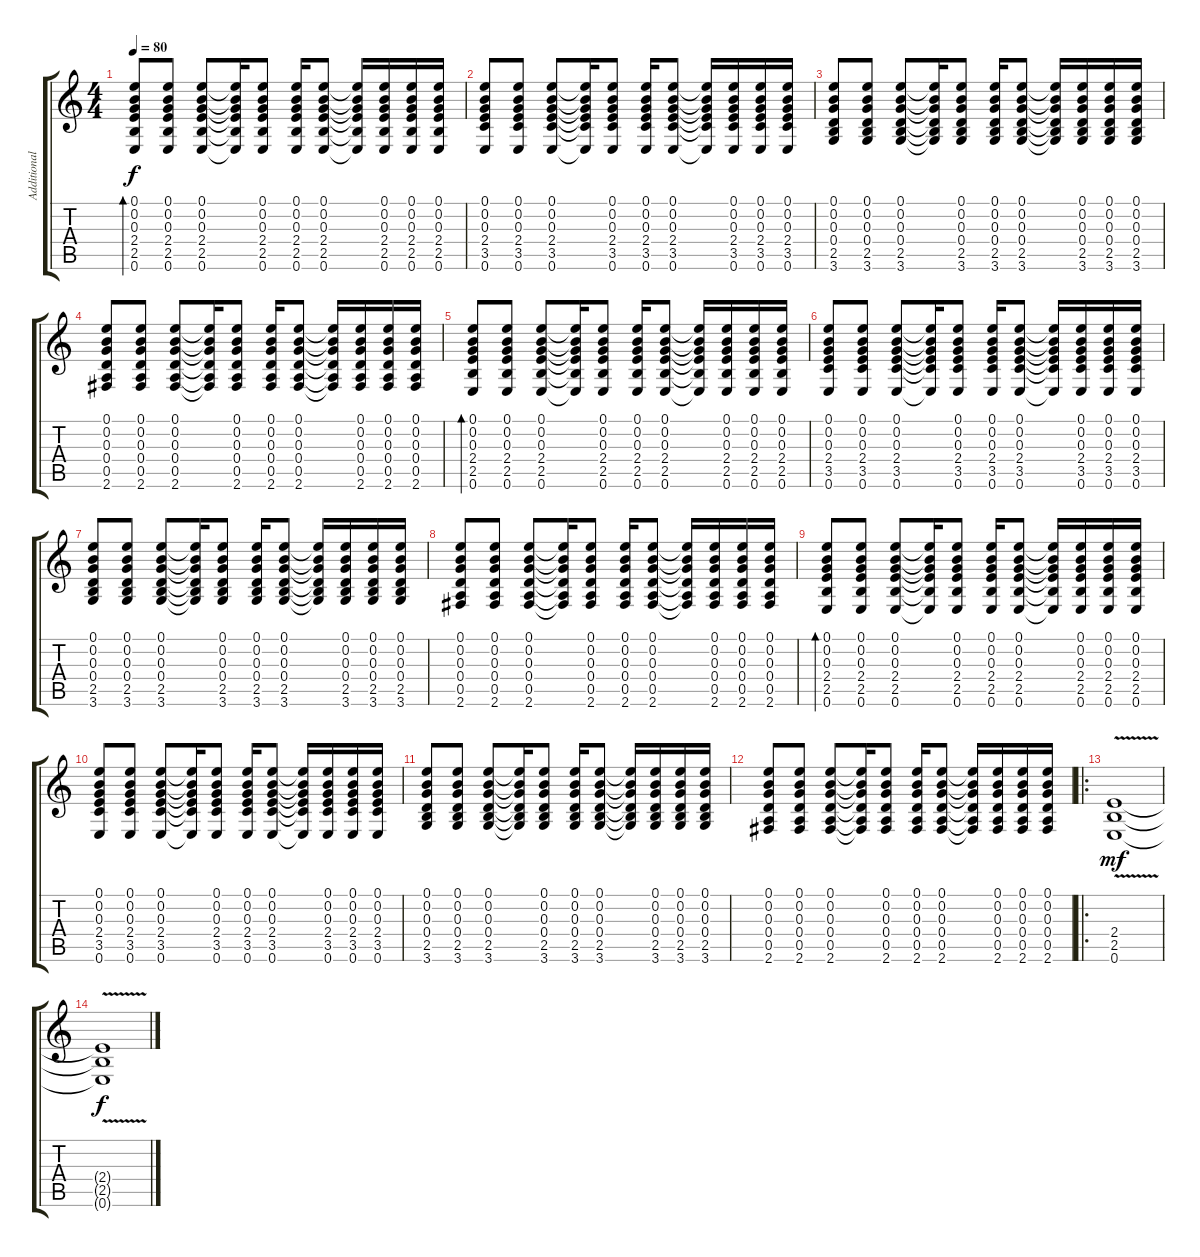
\track ("Additional Guitar" "Additional") {instrument electricguitarjazz}
\staff {score tabs}
\tuning (E4 B3 G3 D3 A2 E2) {hide}
\ts (4 4)
\tempo 80
\clef g2
\ks c
(0.1 0.2 0.3 2.4 2.5 0.6).8{bd 60 dy f instrument electricguitarjazz} (0.1 0.2 0.3 2.4 2.5 0.6).8 (0.1 0.2 0.3 2.4 2.5 0.6).8 (0.1{t} 0.2{t} 0.3{t} 2.4{t} 2.5{t} 0.6{t}).16 (0.1 0.2 0.3 2.4 2.5 0.6).8 (0.1 0.2 0.3 2.4 2.5 0.6).16 (0.1 0.2 0.3 2.4 2.5 0.6).8 (0.1{t} 0.2{t} 0.3{t} 2.4{t} 2.5{t} 0.6{t}).16 (0.1 0.2 0.3 2.4 2.5 0.6).16 (0.1 0.2 0.3 2.4 2.5 0.6).16 (0.1 0.2 0.3 2.4 2.5 0.6).16 |
(0.1 0.2 0.3 2.4 3.5 0.6).8 (0.1 0.2 0.3 2.4 3.5 0.6).8 (0.1 0.2 0.3 2.4 3.5 0.6).8 (0.1{t} 0.2{t} 0.3{t} 2.4{t} 3.5{t} 0.6{t}).16 (0.1 0.2 0.3 2.4 3.5 0.6).8 (0.1 0.2 0.3 2.4 3.5 0.6).16 (0.1 0.2 0.3 2.4 3.5 0.6).8 (0.1{t} 0.2{t} 0.3{t} 2.4{t} 3.5{t} 0.6{t}).16 (0.1 0.2 0.3 2.4 3.5 0.6).16 (0.1 0.2 0.3 2.4 3.5 0.6).16 (0.1 0.2 0.3 2.4 3.5 0.6).16 |
(0.1 0.2 0.3 0.4 2.5 3.6).8 (0.1 0.2 0.3 0.4 2.5 3.6).8 (0.1 0.2 0.3 0.4 2.5 3.6).8 (0.1{t} 0.2{t} 0.3{t} 0.4{t} 2.5{t} 3.6{t}).16 (0.1 0.2 0.3 0.4 2.5 3.6).8 (0.1 0.2 0.3 0.4 2.5 3.6).16 (0.1 0.2 0.3 0.4 2.5 3.6).8 (0.1{t} 0.2{t} 0.3{t} 0.4{t} 2.5{t} 3.6{t}).16 (0.1 0.2 0.3 0.4 2.5 3.6).16 (0.1 0.2 0.3 0.4 2.5 3.6).16 (0.1 0.2 0.3 0.4 2.5 3.6).16 |
(0.1 0.2 0.3 0.4 0.5 2.6).8 (0.1 0.2 0.3 0.4 0.5 2.6).8 (0.1 0.2 0.3 0.4 0.5 2.6).8 (0.1{t} 0.2{t} 0.3{t} 0.4{t} 0.5{t} 2.6{t}).16 (0.1 0.2 0.3 0.4 0.5 2.6).8 (0.1 0.2 0.3 0.4 0.5 2.6).16 (0.1 0.2 0.3 0.4 0.5 2.6).8 (0.1{t} 0.2{t} 0.3{t} 0.4{t} 0.5{t} 2.6{t}).16 (0.1 0.2 0.3 0.4 0.5 2.6).16 (0.1 0.2 0.3 0.4 0.5 2.6).16 (0.1 0.2 0.3 0.4 0.5 2.6).16 |
(0.1 0.2 0.3 2.4 2.5 0.6).8{bd 60} (0.1 0.2 0.3 2.4 2.5 0.6).8 (0.1 0.2 0.3 2.4 2.5 0.6).8 (0.1{t} 0.2{t} 0.3{t} 2.4{t} 2.5{t} 0.6{t}).16 (0.1 0.2 0.3 2.4 2.5 0.6).8 (0.1 0.2 0.3 2.4 2.5 0.6).16 (0.1 0.2 0.3 2.4 2.5 0.6).8 (0.1{t} 0.2{t} 0.3{t} 2.4{t} 2.5{t} 0.6{t}).16 (0.1 0.2 0.3 2.4 2.5 0.6).16 (0.1 0.2 0.3 2.4 2.5 0.6).16 (0.1 0.2 0.3 2.4 2.5 0.6).16 |
(0.1 0.2 0.3 2.4 3.5 0.6).8 (0.1 0.2 0.3 2.4 3.5 0.6).8 (0.1 0.2 0.3 2.4 3.5 0.6).8 (0.1{t} 0.2{t} 0.3{t} 2.4{t} 3.5{t} 0.6{t}).16 (0.1 0.2 0.3 2.4 3.5 0.6).8 (0.1 0.2 0.3 2.4 3.5 0.6).16 (0.1 0.2 0.3 2.4 3.5 0.6).8 (0.1{t} 0.2{t} 0.3{t} 2.4{t} 3.5{t} 0.6{t}).16 (0.1 0.2 0.3 2.4 3.5 0.6).16 (0.1 0.2 0.3 2.4 3.5 0.6).16 (0.1 0.2 0.3 2.4 3.5 0.6).16 |
(0.1 0.2 0.3 0.4 2.5 3.6).8 (0.1 0.2 0.3 0.4 2.5 3.6).8 (0.1 0.2 0.3 0.4 2.5 3.6).8 (0.1{t} 0.2{t} 0.3{t} 0.4{t} 2.5{t} 3.6{t}).16 (0.1 0.2 0.3 0.4 2.5 3.6).8 (0.1 0.2 0.3 0.4 2.5 3.6).16 (0.1 0.2 0.3 0.4 2.5 3.6).8 (0.1{t} 0.2{t} 0.3{t} 0.4{t} 2.5{t} 3.6{t}).16 (0.1 0.2 0.3 0.4 2.5 3.6).16 (0.1 0.2 0.3 0.4 2.5 3.6).16 (0.1 0.2 0.3 0.4 2.5 3.6).16 |
(0.1 0.2 0.3 0.4 0.5 2.6).8 (0.1 0.2 0.3 0.4 0.5 2.6).8 (0.1 0.2 0.3 0.4 0.5 2.6).8 (0.1{t} 0.2{t} 0.3{t} 0.4{t} 0.5{t} 2.6{t}).16 (0.1 0.2 0.3 0.4 0.5 2.6).8 (0.1 0.2 0.3 0.4 0.5 2.6).16 (0.1 0.2 0.3 0.4 0.5 2.6).8 (0.1{t} 0.2{t} 0.3{t} 0.4{t} 0.5{t} 2.6{t}).16 (0.1 0.2 0.3 0.4 0.5 2.6).16 (0.1 0.2 0.3 0.4 0.5 2.6).16 (0.1 0.2 0.3 0.4 0.5 2.6).16 |
(0.1 0.2 0.3 2.4 2.5 0.6).8{bd 60} (0.1 0.2 0.3 2.4 2.5 0.6).8 (0.1 0.2 0.3 2.4 2.5 0.6).8 (0.1{t} 0.2{t} 0.3{t} 2.4{t} 2.5{t} 0.6{t}).16 (0.1 0.2 0.3 2.4 2.5 0.6).8 (0.1 0.2 0.3 2.4 2.5 0.6).16 (0.1 0.2 0.3 2.4 2.5 0.6).8 (0.1{t} 0.2{t} 0.3{t} 2.4{t} 2.5{t} 0.6{t}).16 (0.1 0.2 0.3 2.4 2.5 0.6).16 (0.1 0.2 0.3 2.4 2.5 0.6).16 (0.1 0.2 0.3 2.4 2.5 0.6).16 |
(0.1 0.2 0.3 2.4 3.5 0.6).8 (0.1 0.2 0.3 2.4 3.5 0.6).8 (0.1 0.2 0.3 2.4 3.5 0.6).8 (0.1{t} 0.2{t} 0.3{t} 2.4{t} 3.5{t} 0.6{t}).16 (0.1 0.2 0.3 2.4 3.5 0.6).8 (0.1 0.2 0.3 2.4 3.5 0.6).16 (0.1 0.2 0.3 2.4 3.5 0.6).8 (0.1{t} 0.2{t} 0.3{t} 2.4{t} 3.5{t} 0.6{t}).16 (0.1 0.2 0.3 2.4 3.5 0.6).16 (0.1 0.2 0.3 2.4 3.5 0.6).16 (0.1 0.2 0.3 2.4 3.5 0.6).16 |
(0.1 0.2 0.3 0.4 2.5 3.6).8 (0.1 0.2 0.3 0.4 2.5 3.6).8 (0.1 0.2 0.3 0.4 2.5 3.6).8 (0.1{t} 0.2{t} 0.3{t} 0.4{t} 2.5{t} 3.6{t}).16 (0.1 0.2 0.3 0.4 2.5 3.6).8 (0.1 0.2 0.3 0.4 2.5 3.6).16 (0.1 0.2 0.3 0.4 2.5 3.6).8 (0.1{t} 0.2{t} 0.3{t} 0.4{t} 2.5{t} 3.6{t}).16 (0.1 0.2 0.3 0.4 2.5 3.6).16 (0.1 0.2 0.3 0.4 2.5 3.6).16 (0.1 0.2 0.3 0.4 2.5 3.6).16 |
(0.1 0.2 0.3 0.4 0.5 2.6).8 (0.1 0.2 0.3 0.4 0.5 2.6).8 (0.1 0.2 0.3 0.4 0.5 2.6).8 (0.1{t} 0.2{t} 0.3{t} 0.4{t} 0.5{t} 2.6{t}).16 (0.1 0.2 0.3 0.4 0.5 2.6).8 (0.1 0.2 0.3 0.4 0.5 2.6).16 (0.1 0.2 0.3 0.4 0.5 2.6).8 (0.1{t} 0.2{t} 0.3{t} 0.4{t} 0.5{t} 2.6{t}).16 (0.1 0.2 0.3 0.4 0.5 2.6).16 (0.1 0.2 0.3 0.4 0.5 2.6).16 (0.1 0.2 0.3 0.4 0.5 2.6).16 |
\ro
(2.4{v} 2.5 0.6).1{dy mf} |
(2.4{t} 2.5{t} 0.6{t}).1{dy f}
